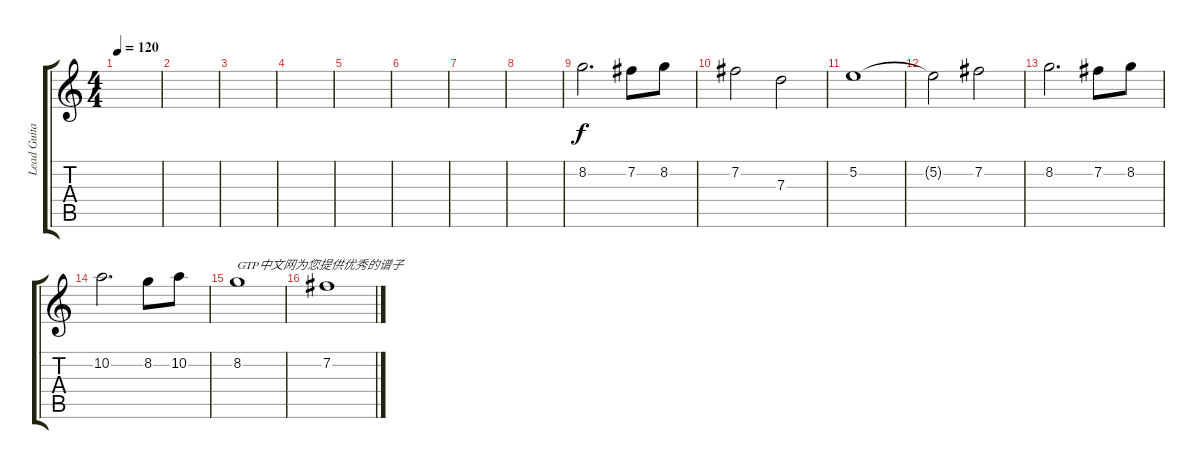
\track ("Lead Guitar 2" "Lead Guita") {instrument overdrivenguitar}
\staff {score tabs}
\tuning (E4 B3 G3 D3 A2 E2) {hide}
\ts (4 4)
\tempo 120
\clef g2
\ks c
|
|
|
|
|
|
|
|
8.2.2{d} 7.2.8 8.2.8 |
7.2.2 7.3.2 |
5.2.1 |
5.2{t}.2 7.2.2 |
8.2.2{d} 7.2.8 8.2.8 |
10.2.2{d} 8.2.8 10.2.8 |
8.2.1{txt "GTP中文网为您提供优秀的谱子"} |
7.2.1
